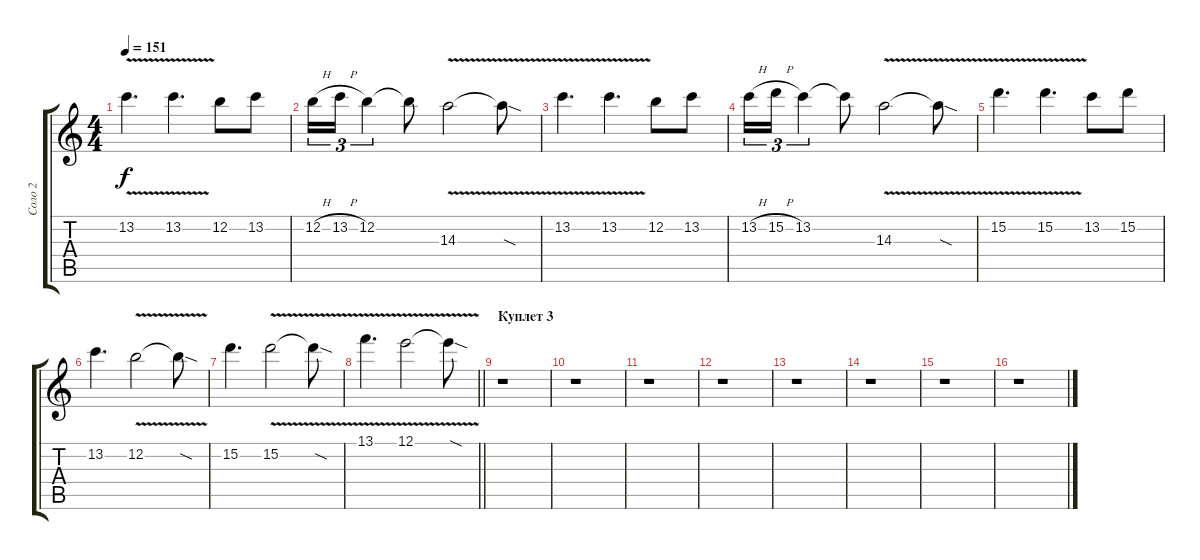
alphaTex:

\track ("Соло 2" "Соло 2") {instrument overdrivenguitar}
\staff {score tabs}
\tuning (E4 B3 G3 D3 A2 E2) {hide}
\ts (4 4)
\tempo 151
\clef g2
\ks c
13.2{v}.4{d dy f} 13.2{v}.4{d} 12.2.8 13.2.8 |
12.2{h}.16{tu (3 2)} 13.2{h}.16{tu (3 2)} 12.2.4{tu (3 2)} 12.2{t}.8 14.3{v}.2 14.3{sod t}.8 |
13.2{v}.4{d} 13.2{v}.4{d} 12.2.8 13.2.8 |
13.2{h}.16{tu (3 2)} 15.2{h}.16{tu (3 2)} 13.2.4{tu (3 2)} 13.2{t}.8 14.3{v}.2 14.3{sod t}.8 |
15.2{v}.4{d} 15.2{v}.4{d} 13.2.8 15.2.8 |
13.2.4{d} 12.2{v}.2 12.2{sod t}.8 |
15.2.4{d} 15.2{v}.2 15.2{sod t}.8 |
\barLineRight lightlight
13.1{v}.4{d} 12.1{v}.2 12.1{sod t}.8 |
\section ("" "Куплет 3")
r.1 |
r.1 |
r.1 |
r.1 |
r.1 |
r.1 |
r.1 |
r.1
